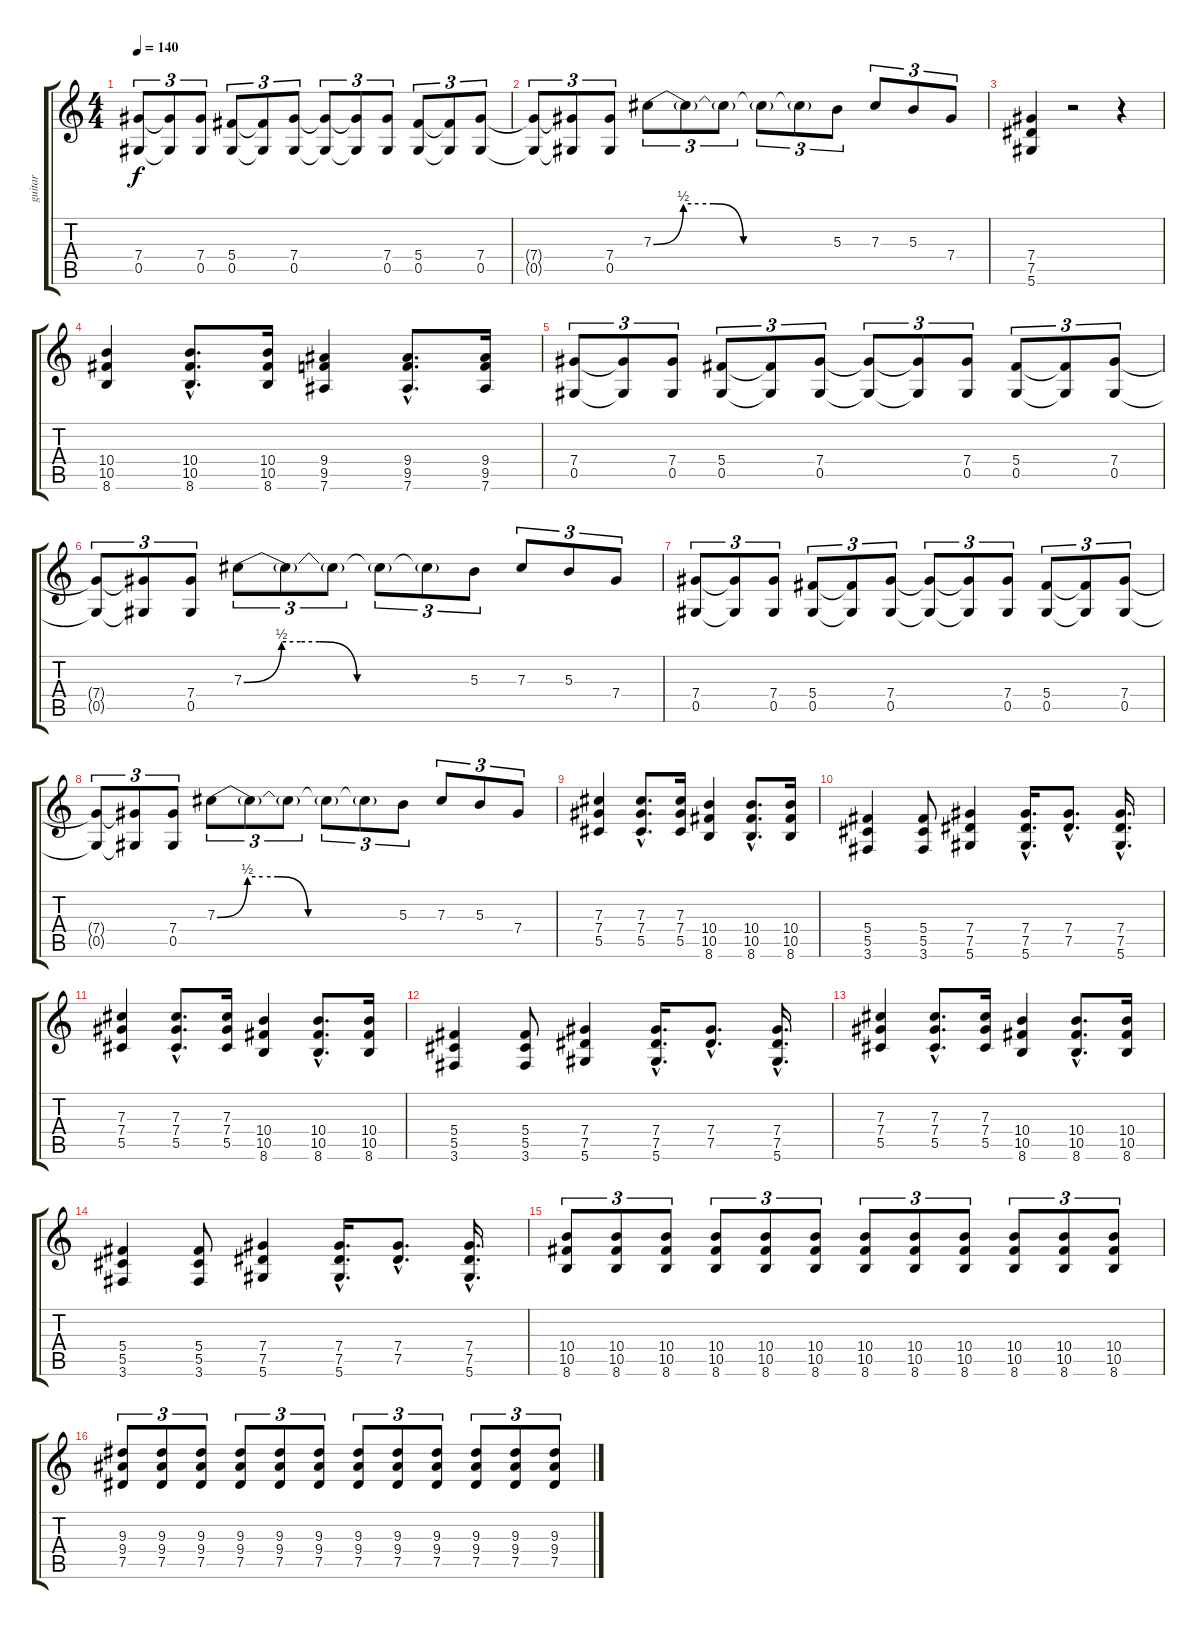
\track ("guitar" "guitar") {instrument distortionguitar}
\staff {score tabs}
\tuning (Eb4 Bb3 Gb3 Db3 Ab2 Eb2) {hide}
\ts (4 4)
\tempo 140
\clef g2
\ks c
(7.4 0.5).8{tu (3 2) dy f} (7.4{t} 0.5{t}).8{tu (3 2)} (7.4 0.5).8{tu (3 2)} (5.4 0.5).8{tu (3 2)} (5.4{t} 0.5{t}).8{tu (3 2)} (7.4 0.5).8{tu (3 2)} (7.4{t} 0.5{t}).8{tu (3 2)} (7.4{t} 0.5{t}).8{tu (3 2)} (7.4 0.5).8{tu (3 2)} (5.4 0.5).8{tu (3 2)} (5.4{t} 0.5{t}).8{tu (3 2)} (7.4 0.5).8{tu (3 2)} |
(7.4{t} 0.5{t}).8{tu (3 2)} (7.4{t} 0.5{t}).8{tu (3 2)} (7.4 0.5).8{tu (3 2)} 7.3{be (custom 0 0 10 2 15 2 20 2 30 0 35 0 45 0 60 0)}.8{tu (3 2)} 7.3{t}.8{tu (3 2)} 7.3{t}.8{tu (3 2)} 7.3{t}.8{tu (3 2)} 7.3{t}.8{tu (3 2)} 5.3.8{tu (3 2)} 7.3.8{tu (3 2)} 5.3.8{tu (3 2)} 7.4.8{tu (3 2)} |
(7.4 7.5 5.6).4 r.2 r.4 |
(10.4 10.5 8.6).4 (10.4{hac} 10.5{hac} 8.6{hac}).8{d} (10.4 10.5 8.6).16 (9.4 9.5 7.6).4 (9.4{hac} 9.5{hac} 7.6{hac}).8{d} (9.4 9.5 7.6).16 |
(7.4 0.5).8{tu (3 2)} (7.4{t} 0.5{t}).8{tu (3 2)} (7.4 0.5).8{tu (3 2)} (5.4 0.5).8{tu (3 2)} (5.4{t} 0.5{t}).8{tu (3 2)} (7.4 0.5).8{tu (3 2)} (7.4{t} 0.5{t}).8{tu (3 2)} (7.4{t} 0.5{t}).8{tu (3 2)} (7.4 0.5).8{tu (3 2)} (5.4 0.5).8{tu (3 2)} (5.4{t} 0.5{t}).8{tu (3 2)} (7.4 0.5).8{tu (3 2)} |
(7.4{t} 0.5{t}).8{tu (3 2)} (7.4{t} 0.5{t}).8{tu (3 2)} (7.4 0.5).8{tu (3 2)} 7.3{be (custom 0 0 10 2 15 2 20 2 30 0 35 0 45 0 60 0)}.8{tu (3 2)} 7.3{t}.8{tu (3 2)} 7.3{t}.8{tu (3 2)} 7.3{t}.8{tu (3 2)} 7.3{t}.8{tu (3 2)} 5.3.8{tu (3 2)} 7.3.8{tu (3 2)} 5.3.8{tu (3 2)} 7.4.8{tu (3 2)} |
(7.4 0.5).8{tu (3 2)} (7.4{t} 0.5{t}).8{tu (3 2)} (7.4 0.5).8{tu (3 2)} (5.4 0.5).8{tu (3 2)} (5.4{t} 0.5{t}).8{tu (3 2)} (7.4 0.5).8{tu (3 2)} (7.4{t} 0.5{t}).8{tu (3 2)} (7.4{t} 0.5{t}).8{tu (3 2)} (7.4 0.5).8{tu (3 2)} (5.4 0.5).8{tu (3 2)} (5.4{t} 0.5{t}).8{tu (3 2)} (7.4 0.5).8{tu (3 2)} |
(7.4{t} 0.5{t}).8{tu (3 2)} (7.4{t} 0.5{t}).8{tu (3 2)} (7.4 0.5).8{tu (3 2)} 7.3{be (custom 0 0 10 2 15 2 20 2 30 0 35 0 45 0 60 0)}.8{tu (3 2)} 7.3{t}.8{tu (3 2)} 7.3{t}.8{tu (3 2)} 7.3{t}.8{tu (3 2)} 7.3{t}.8{tu (3 2)} 5.3.8{tu (3 2)} 7.3.8{tu (3 2)} 5.3.8{tu (3 2)} 7.4.8{tu (3 2)} |
(7.3 7.4 5.5).4 (7.3{hac} 7.4{hac} 5.5{hac}).8{d} (7.3 7.4 5.5).16 (10.4 10.5 8.6).4 (10.4{hac} 10.5{hac} 8.6{hac}).8{d} (10.4 10.5 8.6).16 |
(5.4 5.5 3.6).4 (5.4 5.5 3.6).8 (7.4 7.5 5.6).4 (7.4{hac} 7.5{hac} 5.6{hac}).16{d} (7.4{hac} 7.5{hac}).8{d} (7.4{hac} 7.5{hac} 5.6{hac}).16{d} |
(7.3 7.4 5.5).4 (7.3{hac} 7.4{hac} 5.5{hac}).8{d} (7.3 7.4 5.5).16 (10.4 10.5 8.6).4 (10.4{hac} 10.5{hac} 8.6{hac}).8{d} (10.4 10.5 8.6).16 |
(5.4 5.5 3.6).4 (5.4 5.5 3.6).8 (7.4 7.5 5.6).4 (7.4{hac} 7.5{hac} 5.6{hac}).16{d} (7.4{hac} 7.5{hac}).8{d} (7.4{hac} 7.5{hac} 5.6{hac}).16{d} |
(7.3 7.4 5.5).4 (7.3{hac} 7.4{hac} 5.5{hac}).8{d} (7.3 7.4 5.5).16 (10.4 10.5 8.6).4 (10.4{hac} 10.5{hac} 8.6{hac}).8{d} (10.4 10.5 8.6).16 |
(5.4 5.5 3.6).4 (5.4 5.5 3.6).8 (7.4 7.5 5.6).4 (7.4{hac} 7.5{hac} 5.6{hac}).16{d} (7.4{hac} 7.5{hac}).8{d} (7.4{hac} 7.5{hac} 5.6{hac}).16{d} |
(10.4 10.5 8.6).8{tu (3 2)} (10.4 10.5 8.6).8{tu (3 2)} (10.4 10.5 8.6).8{tu (3 2)} (10.4 10.5 8.6).8{tu (3 2)} (10.4 10.5 8.6).8{tu (3 2)} (10.4 10.5 8.6).8{tu (3 2)} (10.4 10.5 8.6).8{tu (3 2)} (10.4 10.5 8.6).8{tu (3 2)} (10.4 10.5 8.6).8{tu (3 2)} (10.4 10.5 8.6).8{tu (3 2)} (10.4 10.5 8.6).8{tu (3 2)} (10.4 10.5 8.6).8{tu (3 2)} |
(9.3 9.4 7.5).8{tu (3 2)} (9.3 9.4 7.5).8{tu (3 2)} (9.3 9.4 7.5).8{tu (3 2)} (9.3 9.4 7.5).8{tu (3 2)} (9.3 9.4 7.5).8{tu (3 2)} (9.3 9.4 7.5).8{tu (3 2)} (9.3 9.4 7.5).8{tu (3 2)} (9.3 9.4 7.5).8{tu (3 2)} (9.3 9.4 7.5).8{tu (3 2)} (9.3 9.4 7.5).8{tu (3 2)} (9.3 9.4 7.5).8{tu (3 2)} (9.3 9.4 7.5).8{tu (3 2)}
